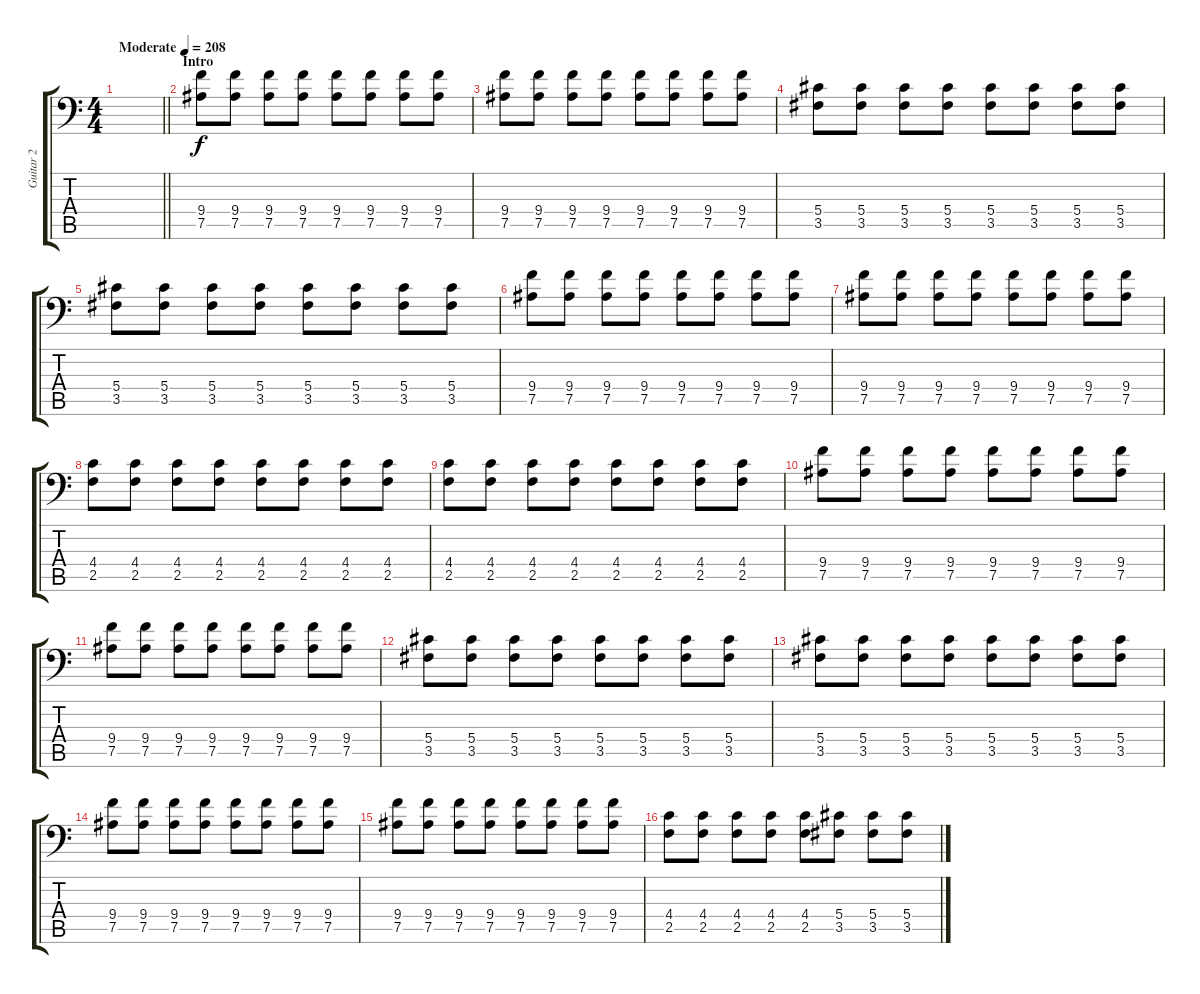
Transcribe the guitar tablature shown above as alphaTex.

\track ("Guitar 2" "Guitar 2") {instrument distortionguitar}
\staff {score tabs}
\tuning (Bb3 F3 Db3 Ab2 Eb2 Bb1) {hide}
\ts (4 4)
\tempo (208 "Moderate")
\clef f4
\barLineRight lightlight
\ks c
|
\section ("" "Intro")
(9.4 7.5).8 (9.4 7.5).8 (9.4 7.5).8 (9.4 7.5).8 (9.4 7.5).8 (9.4 7.5).8 (9.4 7.5).8 (9.4 7.5).8 |
(9.4 7.5).8 (9.4 7.5).8 (9.4 7.5).8 (9.4 7.5).8 (9.4 7.5).8 (9.4 7.5).8 (9.4 7.5).8 (9.4 7.5).8 |
(5.4 3.5).8 (5.4 3.5).8 (5.4 3.5).8 (5.4 3.5).8 (5.4 3.5).8 (5.4 3.5).8 (5.4 3.5).8 (5.4 3.5).8 |
(5.4 3.5).8 (5.4 3.5).8 (5.4 3.5).8 (5.4 3.5).8 (5.4 3.5).8 (5.4 3.5).8 (5.4 3.5).8 (5.4 3.5).8 |
(9.4 7.5).8 (9.4 7.5).8 (9.4 7.5).8 (9.4 7.5).8 (9.4 7.5).8 (9.4 7.5).8 (9.4 7.5).8 (9.4 7.5).8 |
(9.4 7.5).8 (9.4 7.5).8 (9.4 7.5).8 (9.4 7.5).8 (9.4 7.5).8 (9.4 7.5).8 (9.4 7.5).8 (9.4 7.5).8 |
(4.4 2.5).8 (4.4 2.5).8 (4.4 2.5).8 (4.4 2.5).8 (4.4 2.5).8 (4.4 2.5).8 (4.4 2.5).8 (4.4 2.5).8 |
(4.4 2.5).8 (4.4 2.5).8 (4.4 2.5).8 (4.4 2.5).8 (4.4 2.5).8 (4.4 2.5).8 (4.4 2.5).8 (4.4 2.5).8 |
(9.4 7.5).8 (9.4 7.5).8 (9.4 7.5).8 (9.4 7.5).8 (9.4 7.5).8 (9.4 7.5).8 (9.4 7.5).8 (9.4 7.5).8 |
(9.4 7.5).8 (9.4 7.5).8 (9.4 7.5).8 (9.4 7.5).8 (9.4 7.5).8 (9.4 7.5).8 (9.4 7.5).8 (9.4 7.5).8 |
(5.4 3.5).8 (5.4 3.5).8 (5.4 3.5).8 (5.4 3.5).8 (5.4 3.5).8 (5.4 3.5).8 (5.4 3.5).8 (5.4 3.5).8 |
(5.4 3.5).8 (5.4 3.5).8 (5.4 3.5).8 (5.4 3.5).8 (5.4 3.5).8 (5.4 3.5).8 (5.4 3.5).8 (5.4 3.5).8 |
(9.4 7.5).8 (9.4 7.5).8 (9.4 7.5).8 (9.4 7.5).8 (9.4 7.5).8 (9.4 7.5).8 (9.4 7.5).8 (9.4 7.5).8 |
(9.4 7.5).8 (9.4 7.5).8 (9.4 7.5).8 (9.4 7.5).8 (9.4 7.5).8 (9.4 7.5).8 (9.4 7.5).8 (9.4 7.5).8 |
(4.4 2.5).8 (4.4 2.5).8 (4.4 2.5).8 (4.4 2.5).8 (4.4 2.5).8 (5.4 3.5).8 (5.4 3.5).8 (5.4 3.5).8
